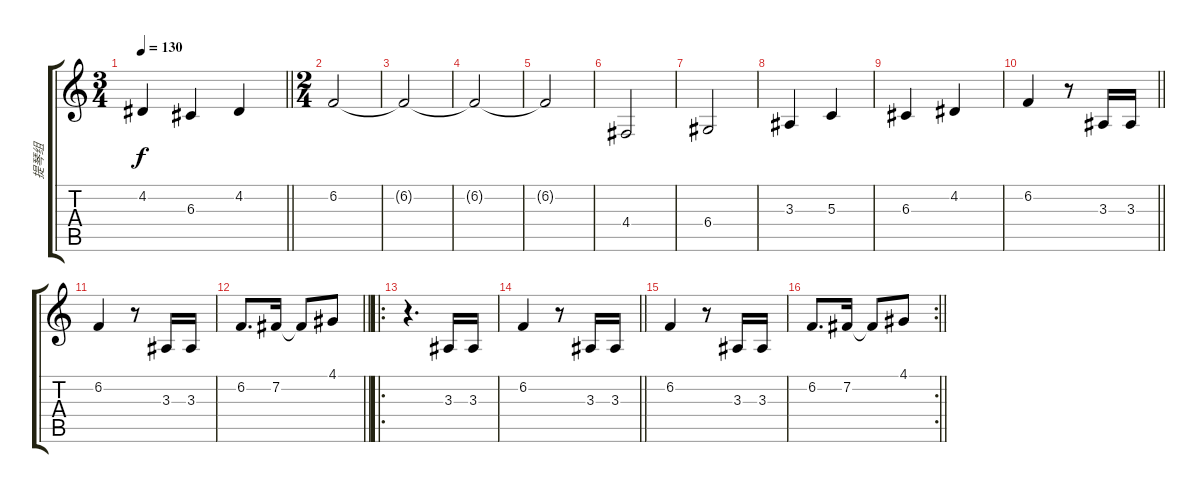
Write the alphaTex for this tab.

\track ("提琴组" "提琴组") {instrument stringensemble1}
\staff {score tabs}
\tuning (E4 B3 G3 D3 A2 E2) {hide}
\ts (3 4)
\tempo 130
\clef g2
\barLineRight lightlight
\ks c
4.2.4{dy f} 6.3.4 4.2.4 |
\ts (2 4)
6.2.2 |
6.2{t}.2 |
6.2{t}.2 |
6.2{t}.2 |
4.4.2 |
6.4.2 |
3.3.4 5.3.4 |
6.3.4 4.2.4 |
\barLineRight lightlight
6.2.4 r.8 3.3.16 3.3.16 |
6.2.4 r.8 3.3.16 3.3.16 |
\barLineRight lightlight
6.2.8{d} 7.2.16 7.2{t}.8 4.1.8 |
\ro
r.4{d} 3.3.16 3.3.16 |
\barLineRight lightlight
6.2.4 r.8 3.3.16 3.3.16 |
6.2.4 r.8 3.3.16 3.3.16 |
\rc 2
\barLineRight lightlight
6.2.8{d} 7.2.16 7.2{t}.8 4.1.8
